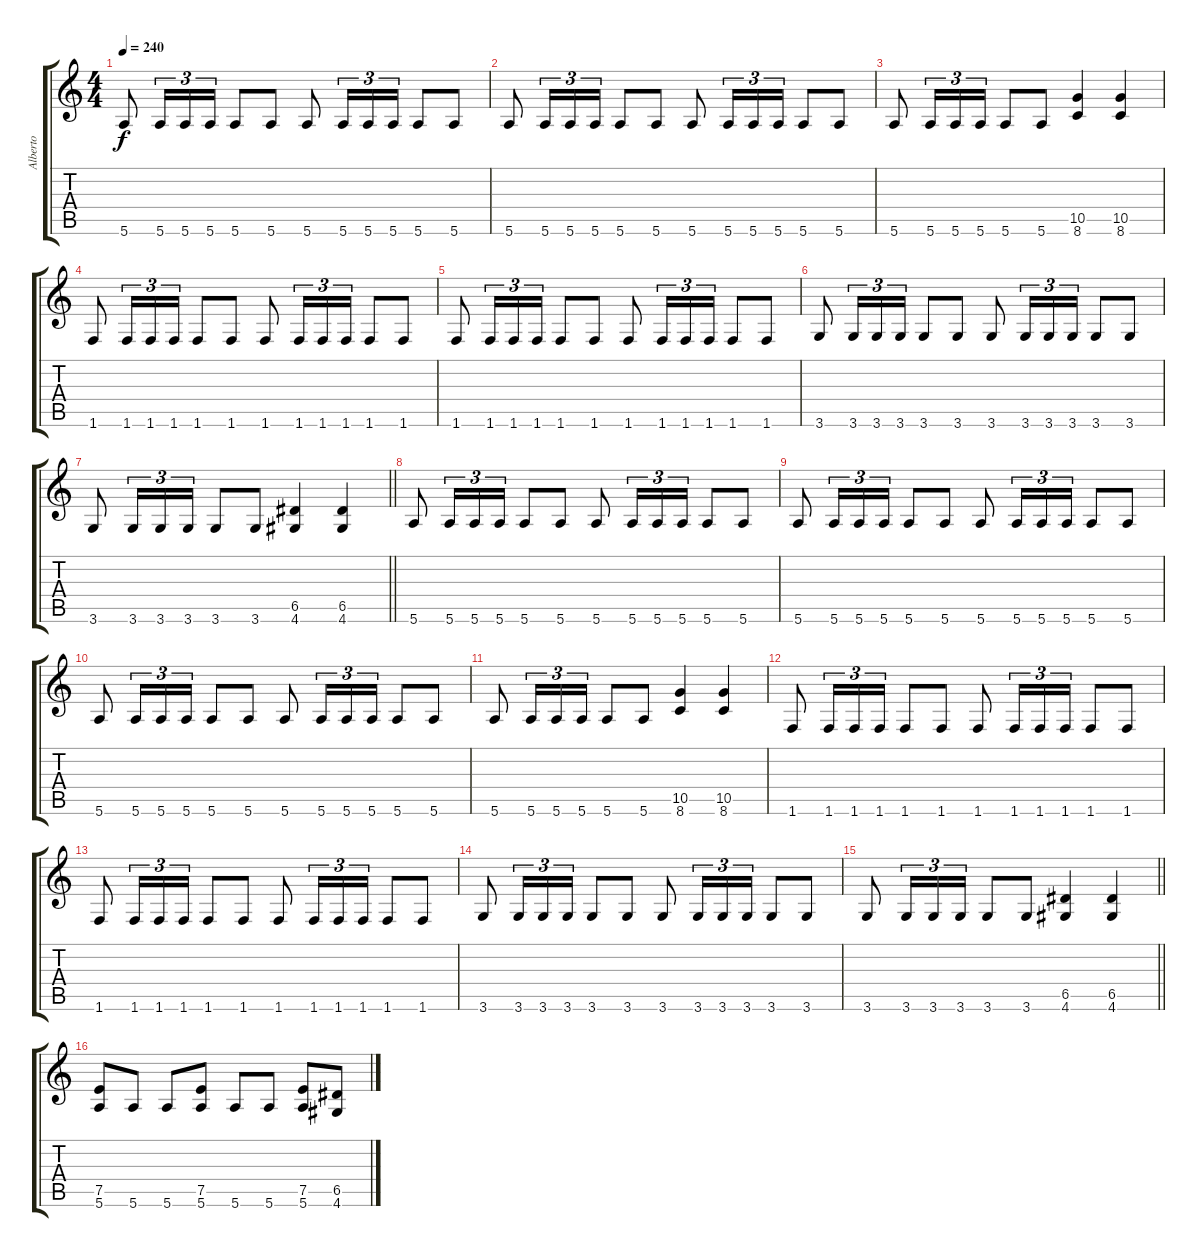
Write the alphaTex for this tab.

\track ("Alberto" "Alberto") {instrument overdrivenguitar}
\staff {score tabs}
\tuning (E4 B3 G3 D3 A2 E2) {hide}
\ts (4 4)
\tempo 240
\clef g2
\ks c
5.6.8{dy f} 5.6.16{tu (3 2)} 5.6.16{tu (3 2)} 5.6.16{tu (3 2)} 5.6.8 5.6.8 5.6.8 5.6.16{tu (3 2)} 5.6.16{tu (3 2)} 5.6.16{tu (3 2)} 5.6.8 5.6.8 |
5.6.8 5.6.16{tu (3 2)} 5.6.16{tu (3 2)} 5.6.16{tu (3 2)} 5.6.8 5.6.8 5.6.8 5.6.16{tu (3 2)} 5.6.16{tu (3 2)} 5.6.16{tu (3 2)} 5.6.8 5.6.8 |
5.6.8 5.6.16{tu (3 2)} 5.6.16{tu (3 2)} 5.6.16{tu (3 2)} 5.6.8 5.6.8 (10.5 8.6).4 (10.5 8.6).4 |
1.6.8 1.6.16{tu (3 2)} 1.6.16{tu (3 2)} 1.6.16{tu (3 2)} 1.6.8 1.6.8 1.6.8 1.6.16{tu (3 2)} 1.6.16{tu (3 2)} 1.6.16{tu (3 2)} 1.6.8 1.6.8 |
1.6.8 1.6.16{tu (3 2)} 1.6.16{tu (3 2)} 1.6.16{tu (3 2)} 1.6.8 1.6.8 1.6.8 1.6.16{tu (3 2)} 1.6.16{tu (3 2)} 1.6.16{tu (3 2)} 1.6.8 1.6.8 |
3.6.8 3.6.16{tu (3 2)} 3.6.16{tu (3 2)} 3.6.16{tu (3 2)} 3.6.8 3.6.8 3.6.8 3.6.16{tu (3 2)} 3.6.16{tu (3 2)} 3.6.16{tu (3 2)} 3.6.8 3.6.8 |
\barLineRight lightlight
3.6.8 3.6.16{tu (3 2)} 3.6.16{tu (3 2)} 3.6.16{tu (3 2)} 3.6.8 3.6.8 (6.5 4.6).4 (6.5 4.6).4 |
5.6.8 5.6.16{tu (3 2)} 5.6.16{tu (3 2)} 5.6.16{tu (3 2)} 5.6.8 5.6.8 5.6.8 5.6.16{tu (3 2)} 5.6.16{tu (3 2)} 5.6.16{tu (3 2)} 5.6.8 5.6.8 |
5.6.8 5.6.16{tu (3 2)} 5.6.16{tu (3 2)} 5.6.16{tu (3 2)} 5.6.8 5.6.8 5.6.8 5.6.16{tu (3 2)} 5.6.16{tu (3 2)} 5.6.16{tu (3 2)} 5.6.8 5.6.8 |
5.6.8 5.6.16{tu (3 2)} 5.6.16{tu (3 2)} 5.6.16{tu (3 2)} 5.6.8 5.6.8 5.6.8 5.6.16{tu (3 2)} 5.6.16{tu (3 2)} 5.6.16{tu (3 2)} 5.6.8 5.6.8 |
5.6.8 5.6.16{tu (3 2)} 5.6.16{tu (3 2)} 5.6.16{tu (3 2)} 5.6.8 5.6.8 (10.5 8.6).4 (10.5 8.6).4 |
1.6.8 1.6.16{tu (3 2)} 1.6.16{tu (3 2)} 1.6.16{tu (3 2)} 1.6.8 1.6.8 1.6.8 1.6.16{tu (3 2)} 1.6.16{tu (3 2)} 1.6.16{tu (3 2)} 1.6.8 1.6.8 |
1.6.8 1.6.16{tu (3 2)} 1.6.16{tu (3 2)} 1.6.16{tu (3 2)} 1.6.8 1.6.8 1.6.8 1.6.16{tu (3 2)} 1.6.16{tu (3 2)} 1.6.16{tu (3 2)} 1.6.8 1.6.8 |
3.6.8 3.6.16{tu (3 2)} 3.6.16{tu (3 2)} 3.6.16{tu (3 2)} 3.6.8 3.6.8 3.6.8 3.6.16{tu (3 2)} 3.6.16{tu (3 2)} 3.6.16{tu (3 2)} 3.6.8 3.6.8 |
\barLineRight lightlight
3.6.8 3.6.16{tu (3 2)} 3.6.16{tu (3 2)} 3.6.16{tu (3 2)} 3.6.8 3.6.8 (6.5 4.6).4 (6.5 4.6).4 |
(7.5 5.6).8 5.6.8 5.6.8 (7.5 5.6).8 5.6.8 5.6.8 (7.5 5.6).8 (6.5 4.6).8
